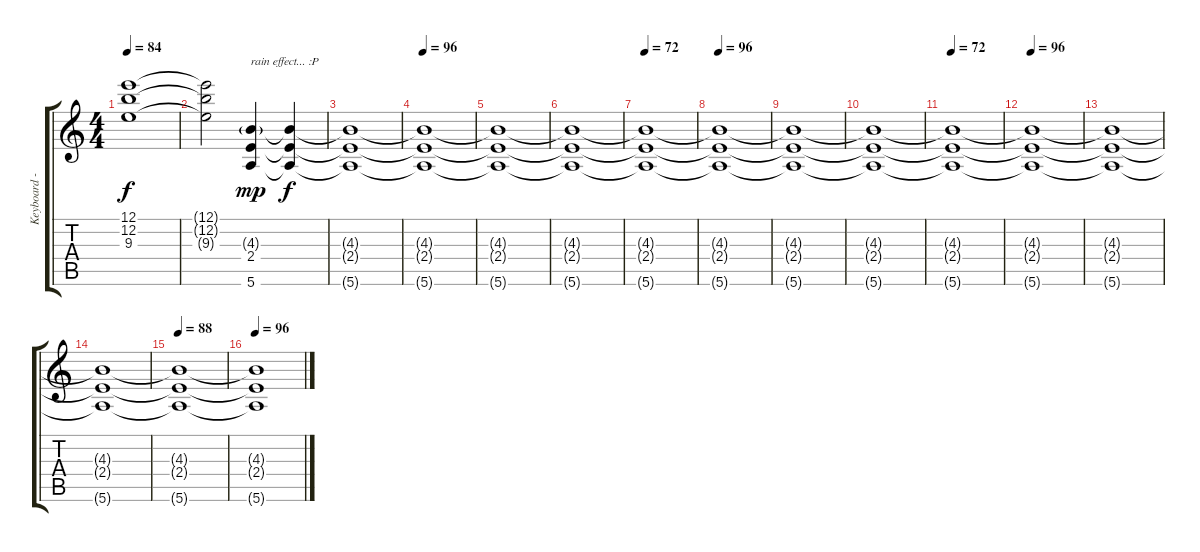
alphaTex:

\track ("Keyboard - Fill/Effects" "Keyboard -") {instrument contrabass}
\staff {score tabs}
\tuning (E4 B3 G3 D3 A2 E2) {hide}
\ts (4 4)
\tempo 84
\clef g2
\ks c
(12.1{t} 12.2{t} 9.3{t}).1{dy f} |
(12.1{t} 12.2{t} 9.3{t}).2 (4.3{g} 2.4 5.6).4{txt "rain effect... :P" dy mp volume 0 instrument applause} (4.3{t} 2.4{t} 5.6{t}).4{dy f volume 3} |
(4.3{t} 2.4{t} 5.6{t}).1 |
\tempo 96
(4.3{t} 2.4{t} 5.6{t}).1 |
(4.3{t} 2.4{t} 5.6{t}).1 |
(4.3{t} 2.4{t} 5.6{t}).1 |
\tempo 72
(4.3{t} 2.4{t} 5.6{t}).1 |
\tempo 96
(4.3{t} 2.4{t} 5.6{t}).1 |
(4.3{t} 2.4{t} 5.6{t}).1 |
(4.3{t} 2.4{t} 5.6{t}).1 |
\tempo 72
(4.3{t} 2.4{t} 5.6{t}).1 |
\tempo 96
(4.3{t} 2.4{t} 5.6{t}).1 |
(4.3{t} 2.4{t} 5.6{t}).1 |
(4.3{t} 2.4{t} 5.6{t}).1 |
\tempo 88
(4.3{t} 2.4{t} 5.6{t}).1 |
\tempo 96
(4.3{t} 2.4{t} 5.6{t}).1
